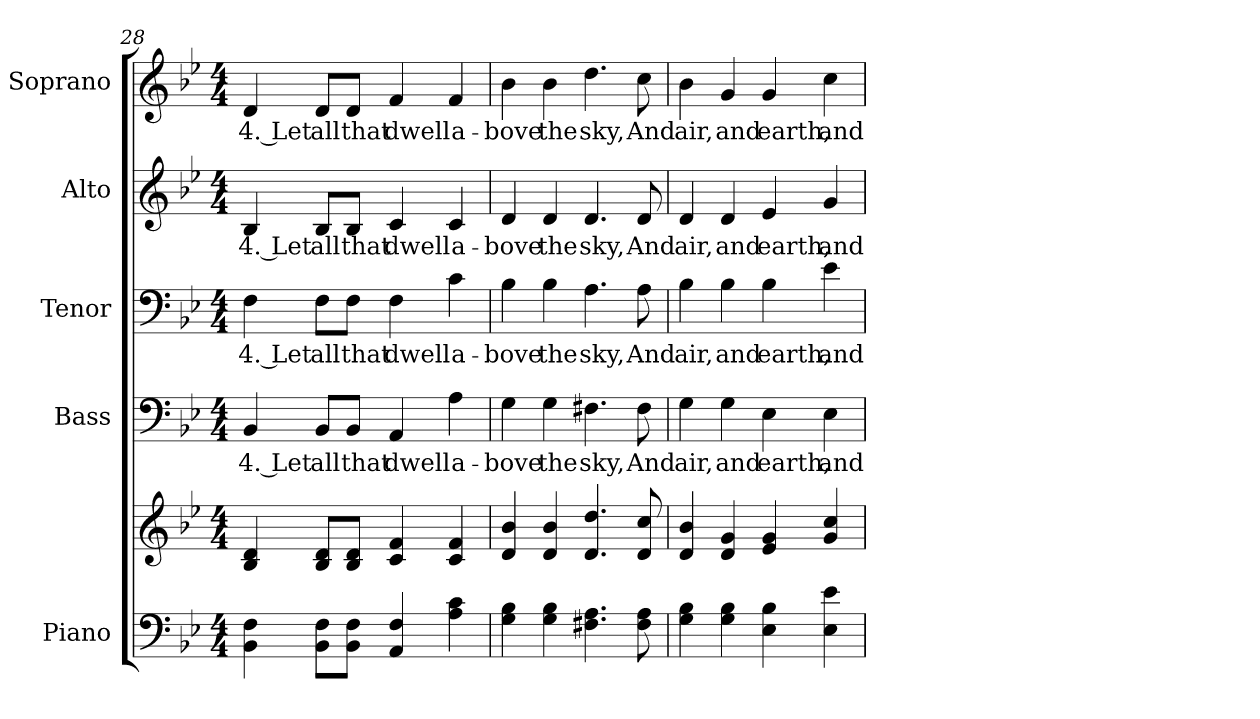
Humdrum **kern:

**kern	**kern	**kern	**text	**kern	**text	**kern	**text	**kern	**text
*part5	*part5	*part4	*part4	*part3	*part3	*part2	*part2	*part1	*part1
*staff6	*staff5	*staff4	*staff4	*staff3	*staff3	*staff2	*staff2	*staff1	*staff1
*I"Piano	*	*I"Bass	*	*I"Tenor	*	*I"Alto	*	*I"Soprano	*
*I'Pno.	*	*I'B.	*	*I'T.	*	*I'A.	*	*I'S.	*
*clefF4	*clefG2	*clefF4	*	*clefF4	*	*clefG2	*	*clefG2	*
*k[b-e-]	*k[b-e-]	*k[b-e-]	*	*k[b-e-]	*	*k[b-e-]	*	*k[b-e-]	*
*B-:	*B-:	*B-:	*	*B-:	*	*B-:	*	*B-:	*
*M4/4	*M4/4	*M4/4	*	*M4/4	*	*M4/4	*	*M4/4	*
=28	=28	=28	=28	=28	=28	=28	=28	=28	=28
!	!	!	!LO:LY:b:color=#000000	!	!	!	!	!	!
!	!	!	!	!	!LO:LY:b:color=#000000	!	!	!	!
!	!	!	!	!	!	!	!LO:LY:b:color=#000000	!	!
!	!	!	!	!	!	!	!	!	!LO:LY:b:color=#000000
4BB-i\ 4Fi	4B-i/ 4di	4BB-i/	4. Let	4Fi\	4. Let	4B-i/	4. Let	4di/	4. Let
!	!	!	!LO:LY:b:color=#000000	!	!	!	!	!	!
!	!	!	!	!	!LO:LY:b:color=#000000	!	!	!	!
!	!	!	!	!	!	!	!LO:LY:b:color=#000000	!	!
!	!	!	!	!	!	!	!	!	!LO:LY:b:color=#000000
8BB-i\ 8Fi\L	8B-i/ 8di/L	8BB-i/L	all	8Fi\L	all	8B-i/L	all	8di/L	all
!	!	!	!LO:LY:b:color=#000000	!	!	!	!	!	!
!	!	!	!	!	!LO:LY:b:color=#000000	!	!	!	!
!	!	!	!	!	!	!	!LO:LY:b:color=#000000	!	!
!	!	!	!	!	!	!	!	!	!LO:LY:b:color=#000000
8BB-i\ 8Fi\J	8B-i/ 8di/J	8BB-i/J	that	8Fi\J	that	8B-i/J	that	8di/J	that
!	!	!	!LO:LY:b:color=#000000	!	!	!	!	!	!
!	!	!	!	!	!LO:LY:b:color=#000000	!	!	!	!
!	!	!	!	!	!	!	!LO:LY:b:color=#000000	!	!
!	!	!	!	!	!	!	!	!	!LO:LY:b:color=#000000
4AAi/ 4Fi	4ci/ 4fi	4AAi/	dwell	4Fi\	dwell	4ci/	dwell	4fi/	dwell
!	!	!	!LO:LY:b:color=#000000	!	!	!	!	!	!
!	!	!	!	!	!LO:LY:b:color=#000000	!	!	!	!
!	!	!	!	!	!	!	!LO:LY:b:color=#000000	!	!
!	!	!	!	!	!	!	!	!	!LO:LY:b:color=#000000
4Ai\ 4ci	4ci/ 4fi	4Ai\	a-	4ci\	a-	4ci/	a-	4fi/	a-
!!LO:PB:g=z
=29	=29	=29	=29	=29	=29	=29	=29	=29	=29
!	!	!	!LO:LY:b:color=#000000	!	!	!	!	!	!
!	!	!	!	!	!LO:LY:b:color=#000000	!	!	!	!
!	!	!	!	!	!	!	!LO:LY:b:color=#000000	!	!
!	!	!	!	!	!	!	!	!	!LO:LY:b:color=#000000
4Gi\ 4B-i	4di/ 4b-i	4Gi\	-bove	4B-i\	-bove	4di/	-bove	4b-i\	-bove
!	!	!	!LO:LY:b:color=#000000	!	!	!	!	!	!
!	!	!	!	!	!LO:LY:b:color=#000000	!	!	!	!
!	!	!	!	!	!	!	!LO:LY:b:color=#000000	!	!
!	!	!	!	!	!	!	!	!	!LO:LY:b:color=#000000
4Gi\ 4B-i	4di/ 4b-i	4Gi\	the	4B-i\	the	4di/	the	4b-i\	the
!	!	!	!LO:LY:b:color=#000000	!	!	!	!	!	!
!	!	!	!	!	!LO:LY:b:color=#000000	!	!	!	!
!	!	!	!	!	!	!	!LO:LY:b:color=#000000	!	!
!	!	!	!	!	!	!	!	!	!LO:LY:b:color=#000000
4.F#Xi\ 4.Ai	4.di/ 4.ddi	4.F#Xi\	sky,	4.Ai\	sky,	4.di/	sky,	4.ddi\	sky,
!	!	!	!LO:LY:b:color=#000000	!	!	!	!	!	!
!	!	!	!	!	!LO:LY:b:color=#000000	!	!	!	!
!	!	!	!	!	!	!	!LO:LY:b:color=#000000	!	!
!	!	!	!	!	!	!	!	!	!LO:LY:b:color=#000000
8F#i\ 8Ai	8di/ 8cci	8F#i\	And	8Ai\	And	8di/	And	8cci\	And
=30	=30	=30	=30	=30	=30	=30	=30	=30	=30
!	!	!	!LO:LY:b:color=#000000	!	!	!	!	!	!
!	!	!	!	!	!LO:LY:b:color=#000000	!	!	!	!
!	!	!	!	!	!	!	!LO:LY:b:color=#000000	!	!
!	!	!	!	!	!	!	!	!	!LO:LY:b:color=#000000
4Gi\ 4B-i	4di/ 4b-i	4Gi\	air,	4B-i\	air,	4di/	air,	4b-i\	air,
!	!	!	!LO:LY:b:color=#000000	!	!	!	!	!	!
!	!	!	!	!	!LO:LY:b:color=#000000	!	!	!	!
!	!	!	!	!	!	!	!LO:LY:b:color=#000000	!	!
!	!	!	!	!	!	!	!	!	!LO:LY:b:color=#000000
4Gi\ 4B-i	4di/ 4gi	4Gi\	and	4B-i\	and	4di/	and	4gi/	and
!	!	!	!LO:LY:b:color=#000000	!	!	!	!	!	!
!	!	!	!	!	!LO:LY:b:color=#000000	!	!	!	!
!	!	!	!	!	!	!	!LO:LY:b:color=#000000	!	!
!	!	!	!	!	!	!	!	!	!LO:LY:b:color=#000000
4E-i\ 4B-i	4e-i/ 4gi	4E-i\	earth,	4B-i\	earth,	4e-i/	earth,	4gi/	earth,
!	!	!	!LO:LY:b:color=#000000	!	!	!	!	!	!
!	!	!	!	!	!LO:LY:b:color=#000000	!	!	!	!
!	!	!	!	!	!	!	!LO:LY:b:color=#000000	!	!
!	!	!	!	!	!	!	!	!	!LO:LY:b:color=#000000
4E-i\ 4e-i	4gi/ 4cci	4E-i\	and	4e-i\	and	4gi/	and	4cci\	and
=	=	=	=	=	=	=	=	=	=
*-	*-	*-	*-	*-	*-	*-	*-	*-	*-
